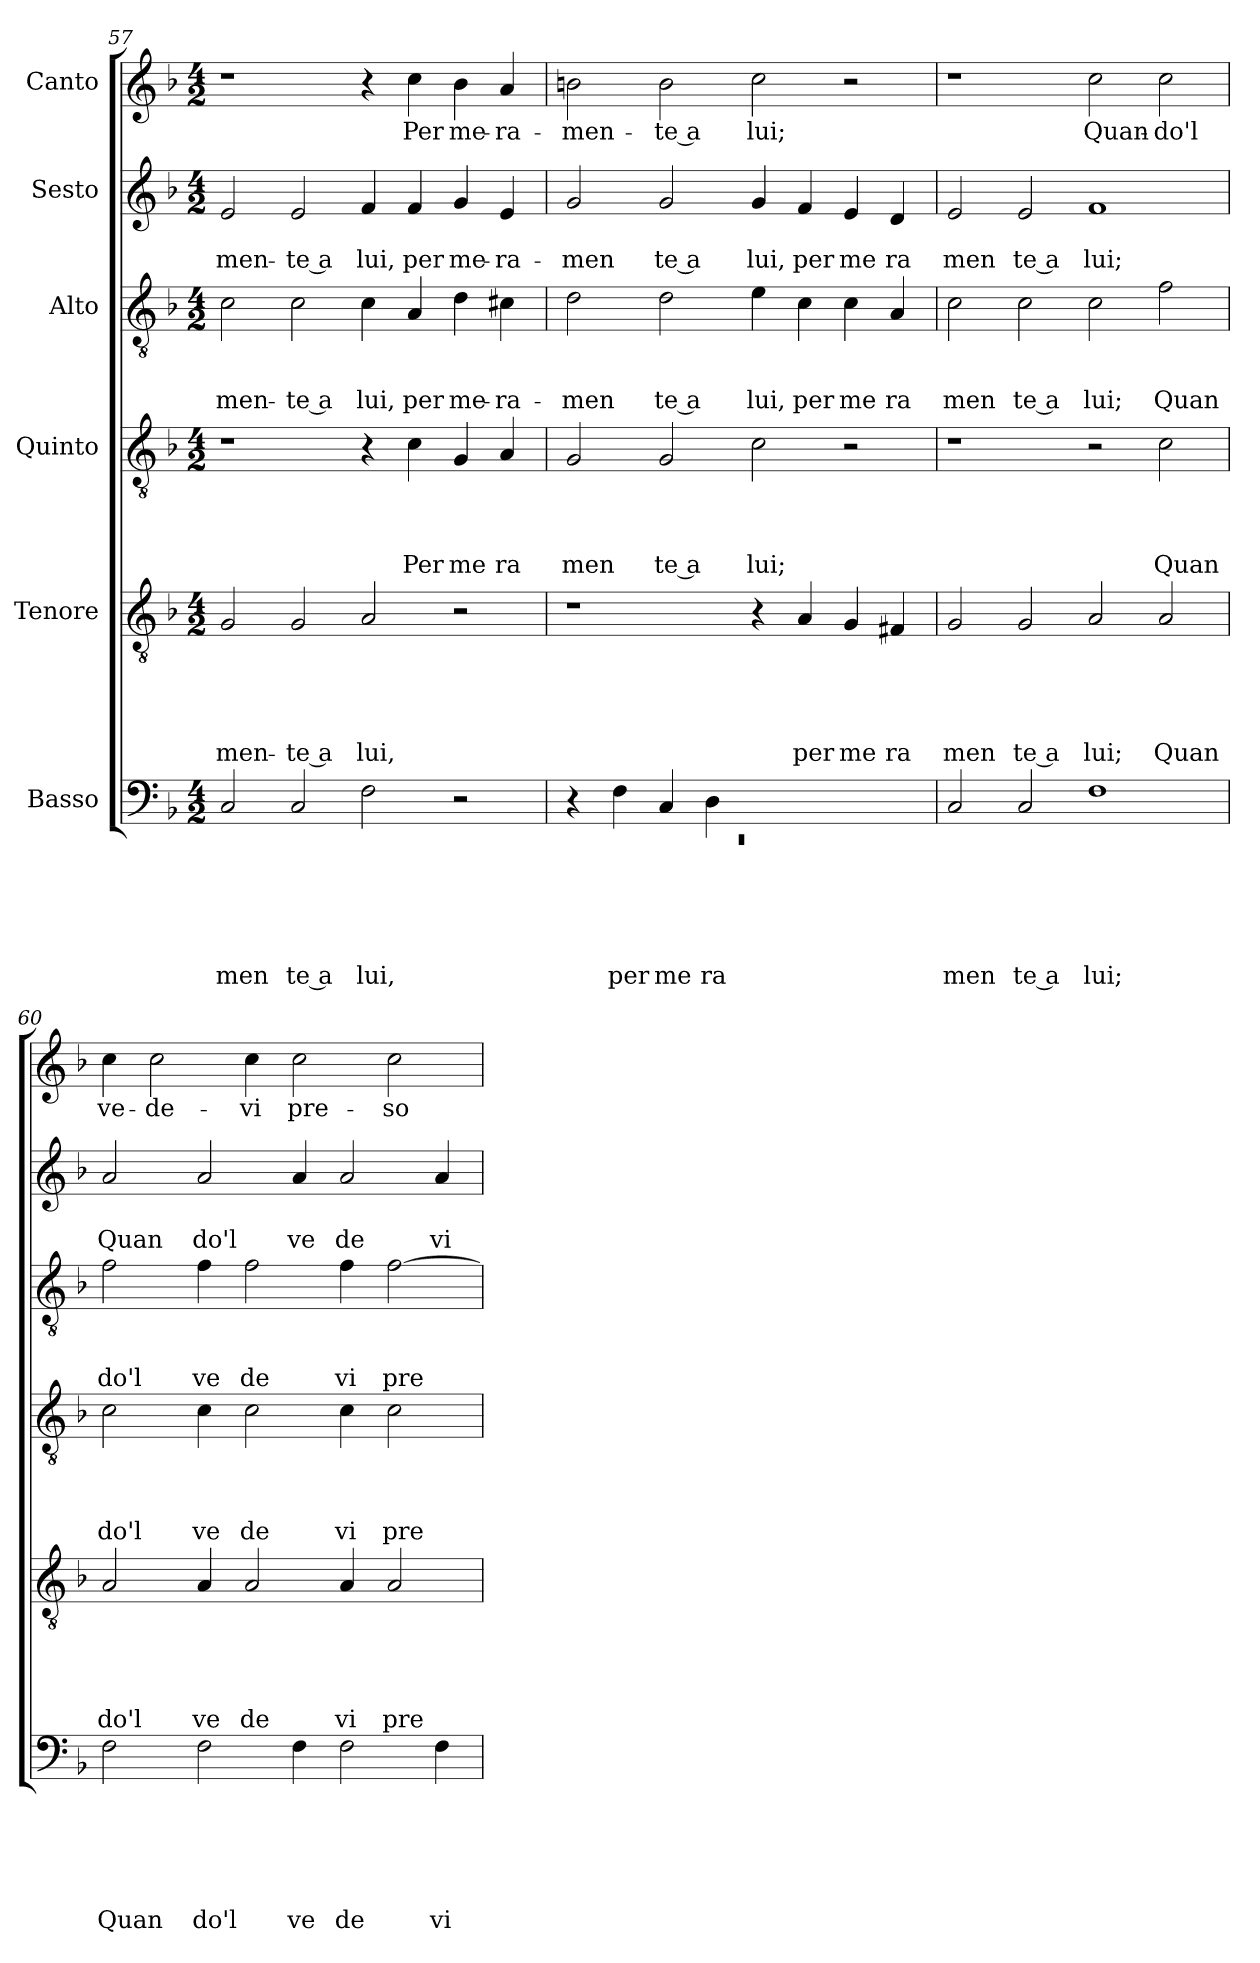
**kern	**text	**text	**text	**text	**text	**text	**kern	**text	**text	**text	**text	**text	**kern	**text	**text	**text	**text	**kern	**text	**text	**text	**kern	**text	**text	**kern	**text
*part6	*part6	*part6	*part6	*part6	*part6	*part6	*part5	*part5	*part5	*part5	*part5	*part5	*part4	*part4	*part4	*part4	*part4	*part3	*part3	*part3	*part3	*part2	*part2	*part2	*part1	*part1
*staff6	*staff6	*staff6	*staff6	*staff6	*staff6	*staff6	*staff5	*staff5	*staff5	*staff5	*staff5	*staff5	*staff4	*staff4	*staff4	*staff4	*staff4	*staff3	*staff3	*staff3	*staff3	*staff2	*staff2	*staff2	*staff1	*staff1
*I"Basso	*	*	*	*	*	*	*I"Tenore	*	*	*	*	*	*I"Quinto	*	*	*	*	*I"Alto	*	*	*	*I"Sesto	*	*	*I"Canto	*
*clefF4	*	*	*	*	*	*	*clefGv2	*	*	*	*	*	*clefGv2	*	*	*	*	*clefGv2	*	*	*	*clefG2	*	*	*clefG2	*
*k[b-]	*	*	*	*	*	*	*k[b-]	*	*	*	*	*	*k[b-]	*	*	*	*	*k[b-]	*	*	*	*k[b-]	*	*	*k[b-]	*
*F:	*	*	*	*	*	*	*F:	*	*	*	*	*	*F:	*	*	*	*	*F:	*	*	*	*F:	*	*	*F:	*
*M4/2	*	*	*	*	*	*	*M4/2	*	*	*	*	*	*M4/2	*	*	*	*	*M4/2	*	*	*	*M4/2	*	*	*M4/2	*
=57	=57	=57	=57	=57	=57	=57	=57	=57	=57	=57	=57	=57	=57	=57	=57	=57	=57	=57	=57	=57	=57	=57	=57	=57	=57	=57
!	!	!	!	!	!	!LO:LY:b	!	!	!	!	!	!LO:LY:b	!	!	!	!	!	!	!	!	!LO:LY:b	!	!	!LO:LY:b	!	!
2C/	.	.	.	.	.	men	2G/	.	.	.	.	-men-	1r	.	.	.	.	2c\	.	.	-men-	2e/	.	-men-	1r	.
!	!	!	!	!	!	!LO:LY:b:rj	!	!	!	!	!	!LO:LY:b:rj	!	!	!	!	!	!	!	!	!LO:LY:b:rj	!	!	!LO:LY:b:rj	!	!
2C/	.	.	.	.	.	te a	2G/	.	.	.	.	-te a	.	.	.	.	.	2c\	.	.	-te a	2e/	.	-te a	.	.
!	!	!	!	!	!	!LO:LY:b	!	!	!	!	!	!LO:LY:b	!	!	!	!	!	!	!	!	!LO:LY:b	!	!	!LO:LY:b	!	!
2F\	.	.	.	.	.	lui,	2A/	.	.	.	.	lui,	4r	.	.	.	.	4c\	.	.	lui,	4f/	.	lui,	4r	.
!	!	!	!	!	!	!	!	!	!	!	!	!	!	!	!	!	!LO:LY:b	!	!	!	!LO:LY:b	!	!	!LO:LY:b	!	!LO:LY:b
.	.	.	.	.	.	.	.	.	.	.	.	.	4c\	.	.	.	Per	4A/	.	.	per	4f/	.	per	4cc\	Per
!	!	!	!	!	!	!	!	!	!	!	!	!	!	!	!	!	!LO:LY:b	!	!	!	!LO:LY:b	!	!	!LO:LY:b	!	!LO:LY:b
2r	.	.	.	.	.	.	2r	.	.	.	.	.	4G/	.	.	.	me	4d\	.	.	me-	4g/	.	me-	4b-\	me-
!	!	!	!	!	!	!	!	!	!	!	!	!	!	!	!	!	!LO:LY:b	!	!	!	!LO:LY:b	!	!	!LO:LY:b	!	!LO:LY:b
.	.	.	.	.	.	.	.	.	.	.	.	.	4A/	.	.	.	ra	4c#X\	.	.	-ra-	4e/	.	-ra-	4a/	-ra-
!!LO:PB:g=z
=58	=58	=58	=58	=58	=58	=58	=58	=58	=58	=58	=58	=58	=58	=58	=58	=58	=58	=58	=58	=58	=58	=58	=58	=58	=58	=58
*^	*	*	*	*	*	*	*	*	*	*	*	*	*	*	*	*	*	*	*	*	*	*	*	*	*	*
!	!LO:N:vis=1	!	!	!	!	!	!	!	!	!	!	!	!	!	!	!	!	!LO:LY:b	!	!	!	!LO:LY:b	!	!	!LO:LY:b	!	!LO:LY:b
*	*^	*	*	*	*	*	*	*	*	*	*	*	*	*	*	*	*	*	*	*	*	*	*	*	*	*	*
0ryy	0rEE	4r	.	.	.	.	.	.	1r	.	.	.	.	.	2G/	.	.	.	men	2d\	.	.	-men	2g/	.	-men	2bn\	-men-
!	!	!	!	!	!	!	!	!LO:LY:b	!	!	!	!	!	!	!	!	!	!	!	!	!	!	!	!	!	!	!	!
.	.	4F\	.	.	.	.	.	per	.	.	.	.	.	.	.	.	.	.	.	.	.	.	.	.	.	.	.	.
!	!	!	!	!	!	!	!	!LO:LY:b	!	!	!	!	!	!	!	!	!	!	!LO:LY:b:rj	!	!	!	!LO:LY:b:rj	!	!	!LO:LY:b:rj	!	!LO:LY:b:rj
.	.	4C/	.	.	.	.	.	me	.	.	.	.	.	.	2G/	.	.	.	te a	2d\	.	.	te a	2g/	.	te a	2b\	-te a
!	!	!	!	!	!	!	!	!LO:LY:b	!	!	!	!	!	!	!	!	!	!	!	!	!	!	!	!	!	!	!	!
.	.	4D\	.	.	.	.	.	ra	.	.	.	.	.	.	.	.	.	.	.	.	.	.	.	.	.	.	.	.
!	!	!	!	!	!	!	!	!	!	!	!	!	!	!	!	!	!	!	!LO:LY:b	!	!	!	!LO:LY:b	!	!	!LO:LY:b	!	!LO:LY:b
.	.	1ryy	.	.	.	.	.	.	4r	.	.	.	.	.	2c\	.	.	.	lui;	4e\	.	.	lui,	4g/	.	lui,	2cc\	lui;
!	!	!	!	!	!	!	!	!	!	!	!	!	!	!LO:LY:b	!	!	!	!	!	!	!	!	!LO:LY:b	!	!	!LO:LY:b	!	!
.	.	.	.	.	.	.	.	.	4A/	.	.	.	.	per	.	.	.	.	.	4c\	.	.	per	4f/	.	per	.	.
!	!	!	!	!	!	!	!	!	!	!	!	!	!	!LO:LY:b	!	!	!	!	!	!	!	!	!LO:LY:b	!	!	!LO:LY:b	!	!
.	.	.	.	.	.	.	.	.	4G/	.	.	.	.	me	2r	.	.	.	.	4c\	.	.	me	4e/	.	me	2r	.
!	!	!	!	!	!	!	!	!	!	!	!	!	!	!LO:LY:b	!	!	!	!	!	!	!	!	!LO:LY:b	!	!	!LO:LY:b	!	!
.	.	.	.	.	.	.	.	.	4F#X/	.	.	.	.	ra	.	.	.	.	.	4A/	.	.	ra	4d/	.	ra	.	.
*v	*v	*v	*	*	*	*	*	*	*	*	*	*	*	*	*	*	*	*	*	*	*	*	*	*	*	*	*	*
=59	=59	=59	=59	=59	=59	=59	=59	=59	=59	=59	=59	=59	=59	=59	=59	=59	=59	=59	=59	=59	=59	=59	=59	=59	=59	=59
!	!	!	!	!	!	!LO:LY:b	!	!	!	!	!	!LO:LY:b	!	!	!	!	!	!	!	!	!LO:LY:b	!	!	!LO:LY:b	!	!
2C/	.	.	.	.	.	men	2G/	.	.	.	.	men	1r	.	.	.	.	2c\	.	.	men	2e/	.	men	1r	.
!	!	!	!	!	!	!LO:LY:b:rj	!	!	!	!	!	!LO:LY:b:rj	!	!	!	!	!	!	!	!	!LO:LY:b:rj	!	!	!LO:LY:b:rj	!	!
2C/	.	.	.	.	.	te a	2G/	.	.	.	.	te a	.	.	.	.	.	2c\	.	.	te a	2e/	.	te a	.	.
!	!	!	!	!	!	!LO:LY:b	!	!	!	!	!	!LO:LY:b	!	!	!	!	!	!	!	!	!LO:LY:b	!	!	!LO:LY:b	!	!LO:LY:b
1F	.	.	.	.	.	lui;	2A/	.	.	.	.	lui;	2r	.	.	.	.	2c\	.	.	lui;	1f	.	lui;	2cc\	Quan-
!	!	!	!	!	!	!	!	!	!	!	!	!LO:LY:b	!	!	!	!	!LO:LY:b	!	!	!	!LO:LY:b	!	!	!	!	!LO:LY:b
.	.	.	.	.	.	.	2A/	.	.	.	.	Quan	2c\	.	.	.	Quan	2f\	.	.	Quan	.	.	.	2cc\	-do'l
=60	=60	=60	=60	=60	=60	=60	=60	=60	=60	=60	=60	=60	=60	=60	=60	=60	=60	=60	=60	=60	=60	=60	=60	=60	=60	=60
!	!	!	!	!	!	!LO:LY:b	!	!	!	!	!	!LO:LY:b	!	!	!	!	!LO:LY:b	!	!	!	!LO:LY:b	!	!	!LO:LY:b	!	!LO:LY:b
2F\	.	.	.	.	.	Quan	2A/	.	.	.	.	do'l	2c\	.	.	.	do'l	2f\	.	.	do'l	2a/	.	Quan	4cc\	ve-
!	!	!	!	!	!	!	!	!	!	!	!	!	!	!	!	!	!	!	!	!	!	!	!	!	!	!LO:LY:b
.	.	.	.	.	.	.	.	.	.	.	.	.	.	.	.	.	.	.	.	.	.	.	.	.	2cc\	-de-
!	!	!	!	!	!	!LO:LY:b	!	!	!	!	!	!LO:LY:b	!	!	!	!	!LO:LY:b	!	!	!	!LO:LY:b	!	!	!LO:LY:b	!	!
2F\	.	.	.	.	.	do'l	4A/	.	.	.	.	ve	4c\	.	.	.	ve	4f\	.	.	ve	2a/	.	do'l	.	.
!	!	!	!	!	!	!	!	!	!	!	!	!LO:LY:b	!	!	!	!	!LO:LY:b	!	!	!	!LO:LY:b	!	!	!	!	!LO:LY:b
.	.	.	.	.	.	.	2A/	.	.	.	.	de	2c\	.	.	.	de	2f\	.	.	de	.	.	.	4cc\	-vi
!	!	!	!	!	!	!LO:LY:b	!	!	!	!	!	!	!	!	!	!	!	!	!	!	!	!	!	!LO:LY:b	!	!LO:LY:b
4F\	.	.	.	.	.	ve	.	.	.	.	.	.	.	.	.	.	.	.	.	.	.	4a/	.	ve	2cc\	pre-
!	!	!	!	!	!	!LO:LY:b	!	!	!	!	!	!LO:LY:b	!	!	!	!	!LO:LY:b	!	!	!	!LO:LY:b	!	!	!LO:LY:b	!	!
2F\	.	.	.	.	.	de	4A/	.	.	.	.	vi	4c\	.	.	.	vi	4f\	.	.	vi	2a/	.	de	.	.
!	!	!	!	!	!	!	!	!	!	!	!	!LO:LY:b	!	!	!	!	!LO:LY:b	!	!	!	!LO:LY:b	!	!	!	!	!LO:LY:b
.	.	.	.	.	.	.	2A/	.	.	.	.	pre	2c\	.	.	.	pre	[>2f\	.	.	pre	.	.	.	2cc\	-so
!	!	!	!	!	!	!LO:LY:b	!	!	!	!	!	!	!	!	!	!	!	!	!	!	!	!	!	!LO:LY:b	!	!
4F\	.	.	.	.	.	vi	.	.	.	.	.	.	.	.	.	.	.	.	.	.	.	4a/	.	vi	.	.
=	=	=	=	=	=	=	=	=	=	=	=	=	=	=	=	=	=	=	=	=	=	=	=	=	=	=
*-	*-	*-	*-	*-	*-	*-	*-	*-	*-	*-	*-	*-	*-	*-	*-	*-	*-	*-	*-	*-	*-	*-	*-	*-	*-	*-
